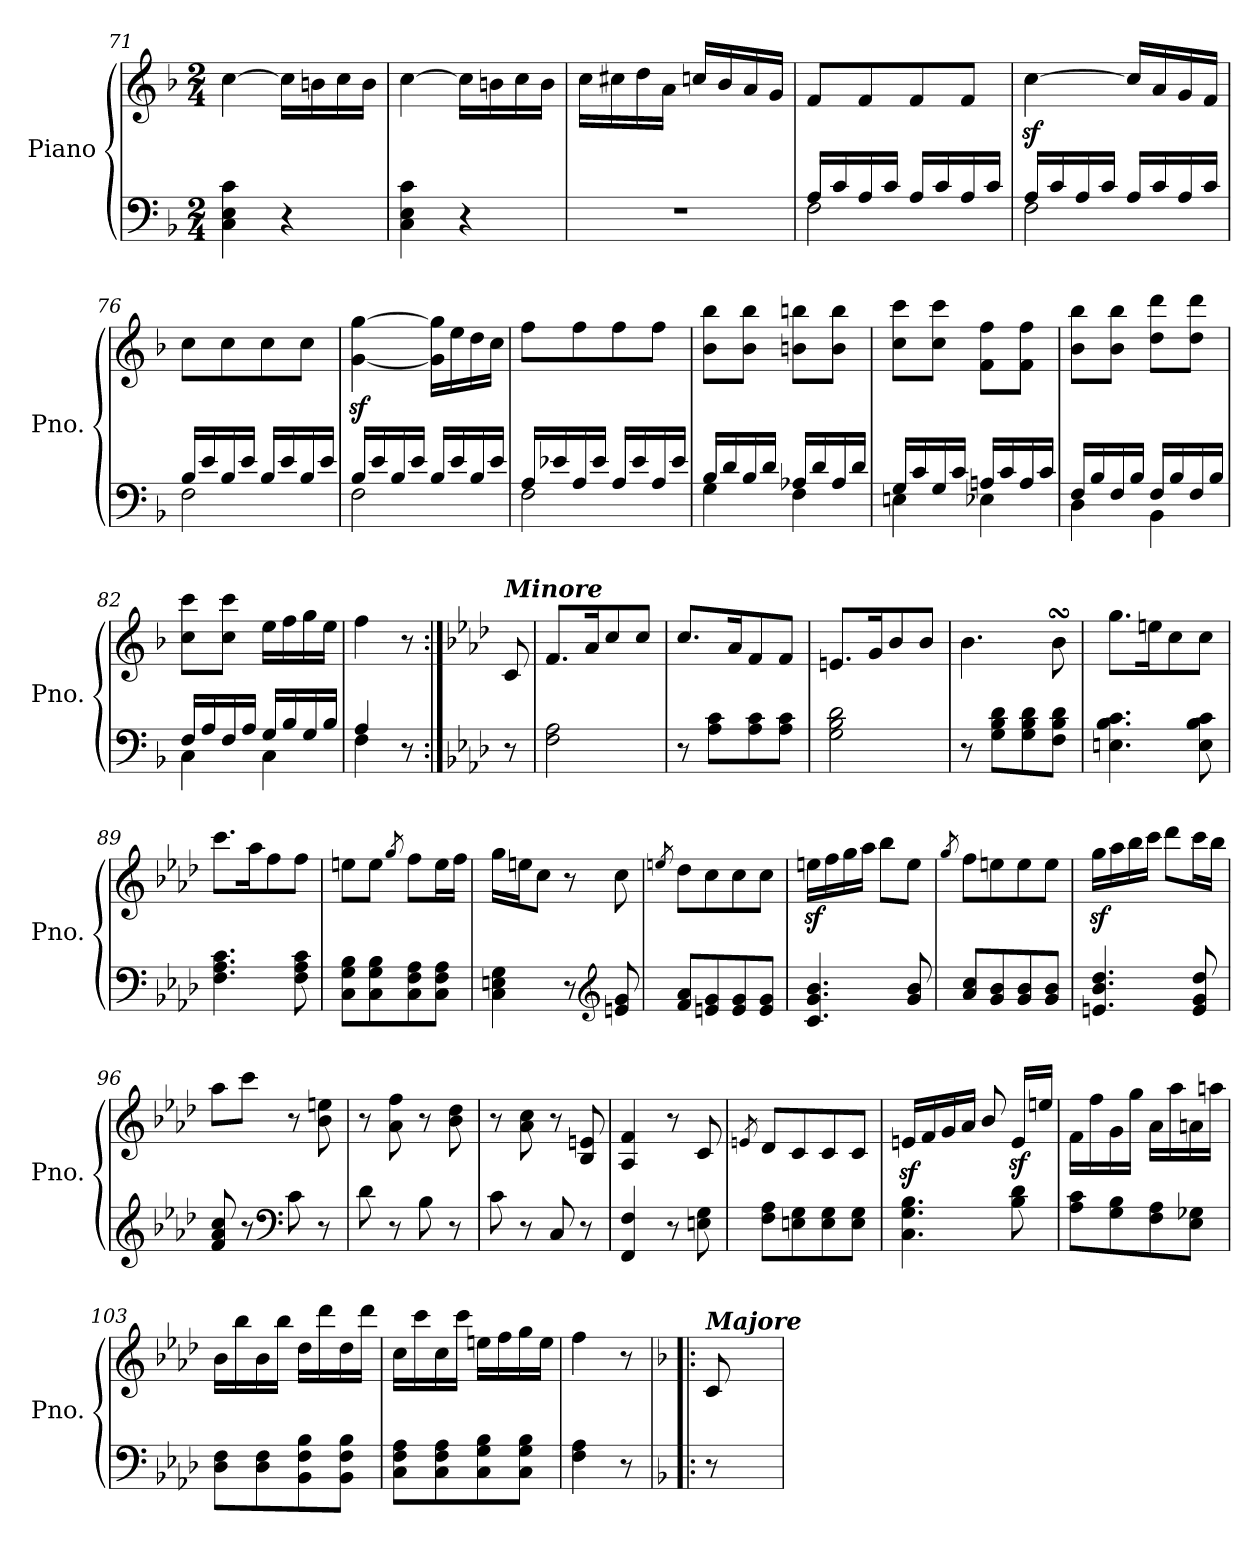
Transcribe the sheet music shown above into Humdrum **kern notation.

**kern	**kern
*part1	*part1
*staff2	*staff1
*I"Piano	*
*I'Pno.	*
*clefF4	*clefG2
*k[b-]	*k[b-]
*F:	*F:
*M2/4	*M2/4
=71	=71
4C\ 4E\ 4c\	[4cc\
4r	16cc\LL]
.	16bn\
.	16cc\
.	16b\JJ
=72	=72
4C\ 4E\ 4c\	[4cc\
4r	16cc\LL]
.	16bn\
.	16cc\
.	16b\JJ
=73	=73
2r	16cc\LL
.	16cc#X\
.	16dd\
.	16a\JJ
.	16ccn/LL
.	16b-/
.	16a/
.	16g/JJ
=74	=74
*^	*
16A/LL	2F\	8f/L
16c/	.	.
16A/	.	8f/
16c/JJ	.	.
16A/LL	.	8f/
16c/	.	.
16A/	.	8f/J
16c/JJ	.	.
!!LO:LB:g=z
=75	=75	=75
16A/LL	2F\	[4ccz<\
16c/	.	.
16A/	.	.
16c/JJ	.	.
16A/LL	.	16cc/LL]
16c/	.	16a/
16A/	.	16g/
16c/JJ	.	16f/JJ
=76	=76	=76
16B-/LL	2F\	8cc\L
16e/	.	.
16B-/	.	8cc\
16e/JJ	.	.
16B-/LL	.	8cc\
16e/	.	.
16B-/	.	8cc\J
16e/JJ	.	.
=77	=77	=77
16B-/LL	2F\	[4g\z< [4gg\z<
16e/	.	.
16B-/	.	.
16e/JJ	.	.
16B-/LL	.	16g\] 16gg\]LL
16e/	.	16ee\
16B-/	.	16dd\
16e/JJ	.	16cc\JJ
=78	=78	=78
16A/LL	2F\	8ff\L
16e-X/	.	.
16A/	.	8ff\
16e-/JJ	.	.
16A/LL	.	8ff\
16e-/	.	.
16A/	.	8ff\J
16e-/JJ	.	.
=79	=79	=79
16B-/LL	4G\	8b-\ 8bb-\L
16d/	.	.
16B-/	.	8b-\ 8bb-\J
16d/JJ	.	.
16A-X/LL	4F\	8bn\ 8bbn\L
16d/	.	.
16A-/	.	8b\ 8bb\J
16d/JJ	.	.
!!LO:LB:g=z
=80	=80	=80
16G/LL	4En\	8cc\ 8ccc\L
16c/	.	.
16G/	.	8cc\ 8ccc\J
16c/JJ	.	.
16An/LL	4E-X\	8f\ 8ff\L
16c/	.	.
16A/	.	8f\ 8ff\J
16c/JJ	.	.
=81	=81	=81
16F/LL	4D\	8b-\ 8bb-\L
16B-/	.	.
16F/	.	8b-\ 8bb-\J
16B-/JJ	.	.
16F/LL	4BB-\	8dd\ 8ddd\L
16B-/	.	.
16F/	.	8dd\ 8ddd\J
16B-/JJ	.	.
!!LO:LB:g=z
=82	=82	=82
16F/LL	4C\	8cc\ 8ccc\L
16A/	.	.
16F/	.	8cc\ 8ccc\J
16A/JJ	.	.
16G/LL	4C\	16ee\LL
16B-/	.	16ff\
16G/	.	16gg\
16B-/JJ	.	16ee\JJ
=83	=83	=83
4A/	4F\	4ff\
8r	8ryy	8r
*v	*v	*
=83X4:|!	=83X4:|!
*k[b-e-a-d-]	*k[b-e-a-d-]
*A-:	*A-:
*^	*
!	!	!LO:TX:a:Bi:t=Minore
*v	*v	*
8r	8c/
=84	=84
2F\ 2A-\	8.f/L
.	16a-/K
.	8cc/
.	8cc/J
=85	=85
8r	8.cc/L
8A-\ 8c\L	.
.	16a-/K
8A-\ 8c\	8f/
8A-\ 8c\J	8f/J
=86	=86
2G\ 2B-\ 2d-\	8.en/L
.	16g/K
.	8b-/
.	8b-/J
=87	=87
8r	4.b-\
8G\ 8B-\ 8d-\L	.
8G\ 8B-\ 8d-\	.
8F\ 8B-\ 8d-\J	8b-sSSS\
=88	=88
4.En\ 4.B-\ 4.c\	8.gg\L
.	16een\K
.	8cc\
8E\ 8B-\ 8c\	8cc\J
!!LO:LB:g=z
=89	=89
4.F\ 4.A-\ 4.c\	8.ccc\L
.	16aa-\K
.	8ff\
8F\ 8A-\ 8c\	8ff\J
!!LO:PB:g=z
=90	=90
8C\ 8G\ 8B-\L	8een\L
8C\ 8G\ 8B-\	8ee\J
.	8qgg/
8C\ 8F\ 8A-\	8ff\L
8C\ 8F\ 8A-\J	16ee\L
.	16ff\JJ
=91	=91
4C\ 4En\ 4G\	16gg\LL
.	16een\J
.	8cc\J
8r	8r
*clefG2	*
8en/ 8g/	8cc\
=92	=92
.	8qeen/
8f/ 8a-/L	8dd-\L
8en/ 8g/	8cc\
8e/ 8g/	8cc\
8e/ 8g/J	8cc\J
=93	=93
4.c/ 4.g/ 4.b-/	16eenz<\LL
.	16ff\
.	16gg\
.	16aa-\JJ
.	8bb-\L
8g/ 8b-/	8ee\J
=94	=94
.	8qgg/
8a-/ 8cc/L	8ff\L
8g/ 8b-/	8een\
8g/ 8b-/	8ee\
8g/ 8b-/J	8ee\J
=95	=95
4.en/ 4.b-/ 4.dd-/	16ggz<\LL
.	16aa-\
.	16bb-\
.	16ccc\JJ
.	8ddd-\L
8e/ 8g/ 8dd-/	16ccc\L
.	16bb-\JJ
!!LO:LB:g=z
=96	=96
8f/ 8a-/ 8cc/	8aa-\L
8r	8ccc\J
*clefF4	*
8c\	8r
8r	8b-\ 8een\
!!LO:LB:g=z
=97	=97
8d-\	8r
8r	8a-\ 8ff\
8B-\	8r
8r	8b-\ 8dd-\
=98	=98
8c\	8r
8r	8a-\ 8cc\
8C/	8r
8r	8B-/ 8en/
=99	=99
4FF/ 4F/	4A-/ 4f/
8r	8r
8En\ 8G\	8c/
=100	=100
.	8qen/
8F\ 8A-\L	8d-/L
8En\ 8G\	8c/
8E\ 8G\	8c/
8E\ 8G\J	8c/J
=101	=101
4.C\ 4.G\ 4.B-\	16enz</LL
.	16f/
.	16g/
.	16a-/JJ
.	8b-/
8B-\ 8d-\	16ez</LL
.	16een/JJ
=102	=102
8A-\ 8c\L	16f\LL
.	16ff\
8G\ 8B-\	16g\
.	16gg\JJ
8F\ 8A-\	16a-\LL
.	16aa-\
8E-\ 8G-X\J	16an\
.	16aan\JJ
!!LO:LB:g=z
=103	=103
8D-\ 8F\L	16b-\LL
.	16bb-\
8D-\ 8F\	16b-\
.	16bb-\JJ
8BB-\ 8F\ 8B-\	16dd-\LL
.	16ddd-\
8BB-\ 8F\ 8B-\J	16dd-\
.	16ddd-\JJ
!!LO:LB:g=z
=104	=104
8C\ 8F\ 8A-\L	16cc\LL
.	16ccc\
8C\ 8F\ 8A-\	16cc\
.	16ccc\JJ
8C\ 8G\ 8B-\	16een\LL
.	16ff\
8C\ 8G\ 8B-\J	16gg\
.	16ee\JJ
=105	=105
4F\ 4A-\	4ff\
8r	8r
=105X5!|:	=105X5!|:
*k[b-]	*k[b-]
*F:	*F:
!	!LO:TX:a:Bi:t=Majore
8r	8c/
=	=
*-	*-
